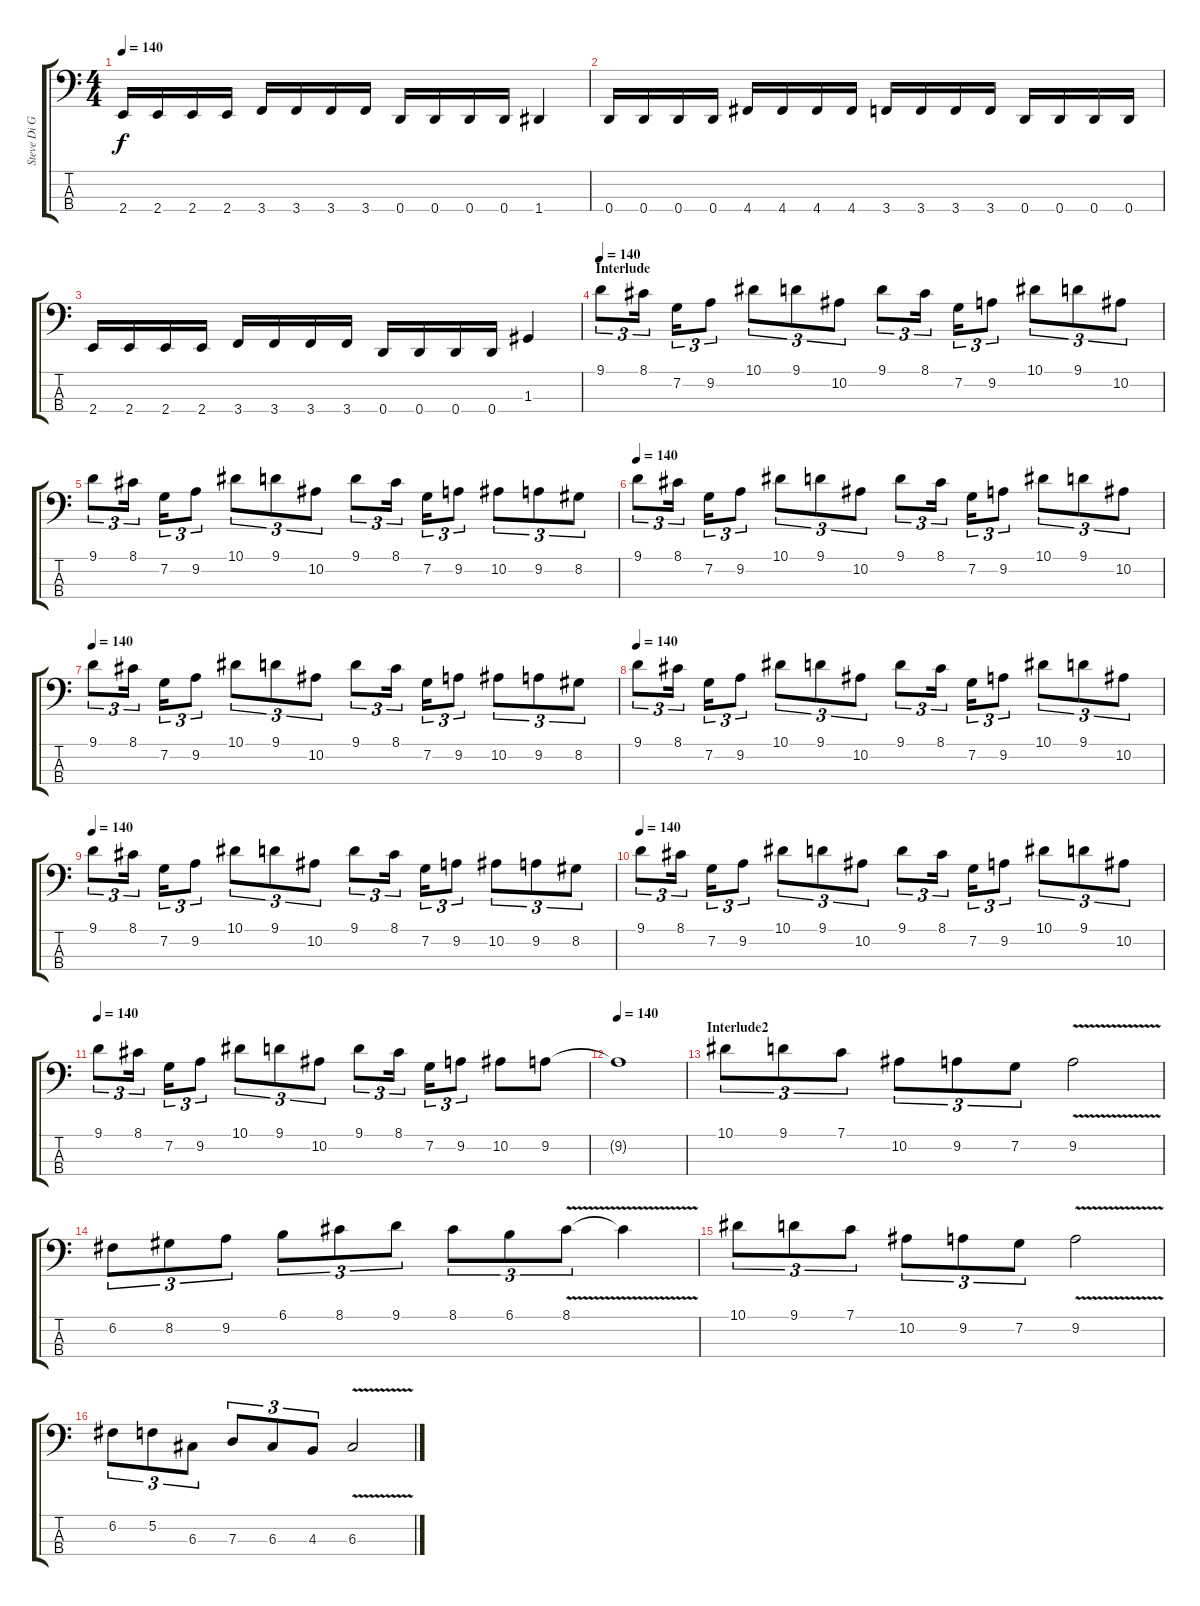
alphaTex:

\track ("Steve Di Gorgio" "Steve Di G") {instrument electricbassfinger}
\staff {score tabs}
\tuning (F2 C2 G1 D1) {hide}
\ts (4 4)
\tempo 140
\clef f4
\ks c
2.4.16{dy f} 2.4.16 2.4.16 2.4.16 3.4.16 3.4.16 3.4.16 3.4.16 0.4.16 0.4.16 0.4.16 0.4.16 1.4.4 |
0.4.16 0.4.16 0.4.16 0.4.16 4.4.16 4.4.16 4.4.16 4.4.16 3.4.16 3.4.16 3.4.16 3.4.16 0.4.16 0.4.16 0.4.16 0.4.16 |
2.4.16 2.4.16 2.4.16 2.4.16 3.4.16 3.4.16 3.4.16 3.4.16 0.4.16 0.4.16 0.4.16 0.4.16 1.3.4 |
\section ("" "Interlude")
\tempo 140
9.1.8{tu (3 2)} 8.1.16{tu (3 2)} 7.2.16{tu (3 2)} 9.2.8{tu (3 2)} 10.1.8{tu (3 2)} 9.1.8{tu (3 2)} 10.2.8{tu (3 2)} 9.1.8{tu (3 2)} 8.1.16{tu (3 2)} 7.2.16{tu (3 2)} 9.2.8{tu (3 2)} 10.1.8{tu (3 2)} 9.1.8{tu (3 2)} 10.2.8{tu (3 2)} |
9.1.8{tu (3 2)} 8.1.16{tu (3 2)} 7.2.16{tu (3 2)} 9.2.8{tu (3 2)} 10.1.8{tu (3 2)} 9.1.8{tu (3 2)} 10.2.8{tu (3 2)} 9.1.8{tu (3 2)} 8.1.16{tu (3 2)} 7.2.16{tu (3 2)} 9.2.8{tu (3 2)} 10.2.8{tu (3 2)} 9.2.8{tu (3 2)} 8.2.8{tu (3 2)} |
\tempo 140
9.1.8{tu (3 2)} 8.1.16{tu (3 2)} 7.2.16{tu (3 2)} 9.2.8{tu (3 2)} 10.1.8{tu (3 2)} 9.1.8{tu (3 2)} 10.2.8{tu (3 2)} 9.1.8{tu (3 2)} 8.1.16{tu (3 2)} 7.2.16{tu (3 2)} 9.2.8{tu (3 2)} 10.1.8{tu (3 2)} 9.1.8{tu (3 2)} 10.2.8{tu (3 2)} |
\tempo 140
9.1.8{tu (3 2)} 8.1.16{tu (3 2)} 7.2.16{tu (3 2)} 9.2.8{tu (3 2)} 10.1.8{tu (3 2)} 9.1.8{tu (3 2)} 10.2.8{tu (3 2)} 9.1.8{tu (3 2)} 8.1.16{tu (3 2)} 7.2.16{tu (3 2)} 9.2.8{tu (3 2)} 10.2.8{tu (3 2)} 9.2.8{tu (3 2)} 8.2.8{tu (3 2)} |
\tempo 140
9.1.8{tu (3 2)} 8.1.16{tu (3 2)} 7.2.16{tu (3 2)} 9.2.8{tu (3 2)} 10.1.8{tu (3 2)} 9.1.8{tu (3 2)} 10.2.8{tu (3 2)} 9.1.8{tu (3 2)} 8.1.16{tu (3 2)} 7.2.16{tu (3 2)} 9.2.8{tu (3 2)} 10.1.8{tu (3 2)} 9.1.8{tu (3 2)} 10.2.8{tu (3 2)} |
\tempo 140
9.1.8{tu (3 2)} 8.1.16{tu (3 2)} 7.2.16{tu (3 2)} 9.2.8{tu (3 2)} 10.1.8{tu (3 2)} 9.1.8{tu (3 2)} 10.2.8{tu (3 2)} 9.1.8{tu (3 2)} 8.1.16{tu (3 2)} 7.2.16{tu (3 2)} 9.2.8{tu (3 2)} 10.2.8{tu (3 2)} 9.2.8{tu (3 2)} 8.2.8{tu (3 2)} |
\tempo 140
9.1.8{tu (3 2)} 8.1.16{tu (3 2)} 7.2.16{tu (3 2)} 9.2.8{tu (3 2)} 10.1.8{tu (3 2)} 9.1.8{tu (3 2)} 10.2.8{tu (3 2)} 9.1.8{tu (3 2)} 8.1.16{tu (3 2)} 7.2.16{tu (3 2)} 9.2.8{tu (3 2)} 10.1.8{tu (3 2)} 9.1.8{tu (3 2)} 10.2.8{tu (3 2)} |
\tempo 140
9.1.8{tu (3 2)} 8.1.16{tu (3 2)} 7.2.16{tu (3 2)} 9.2.8{tu (3 2)} 10.1.8{tu (3 2)} 9.1.8{tu (3 2)} 10.2.8{tu (3 2)} 9.1.8{tu (3 2)} 8.1.16{tu (3 2)} 7.2.16{tu (3 2)} 9.2.8{tu (3 2)} 10.2.8 9.2.8 |
\tempo 140
9.2{t}.1 |
\section ("" "Interlude2")
10.1.8{tu (3 2)} 9.1.8{tu (3 2)} 7.1.8{tu (3 2)} 10.2.8{tu (3 2)} 9.2.8{tu (3 2)} 7.2.8{tu (3 2)} 9.2{v}.2 |
6.2.8{tu (3 2)} 8.2.8{tu (3 2)} 9.2.8{tu (3 2)} 6.1.8{tu (3 2)} 8.1.8{tu (3 2)} 9.1.8{tu (3 2)} 8.1.8{tu (3 2)} 6.1.8{tu (3 2)} 8.1{v}.8{tu (3 2)} 8.1{t}.4 |
10.1.8{tu (3 2)} 9.1.8{tu (3 2)} 7.1.8{tu (3 2)} 10.2.8{tu (3 2)} 9.2.8{tu (3 2)} 7.2.8{tu (3 2)} 9.2{v}.2 |
6.2.8{tu (3 2)} 5.2.8{tu (3 2)} 6.3.8{tu (3 2)} 7.3.8{tu (3 2)} 6.3.8{tu (3 2)} 4.3.8{tu (3 2)} 6.3{v}.2
